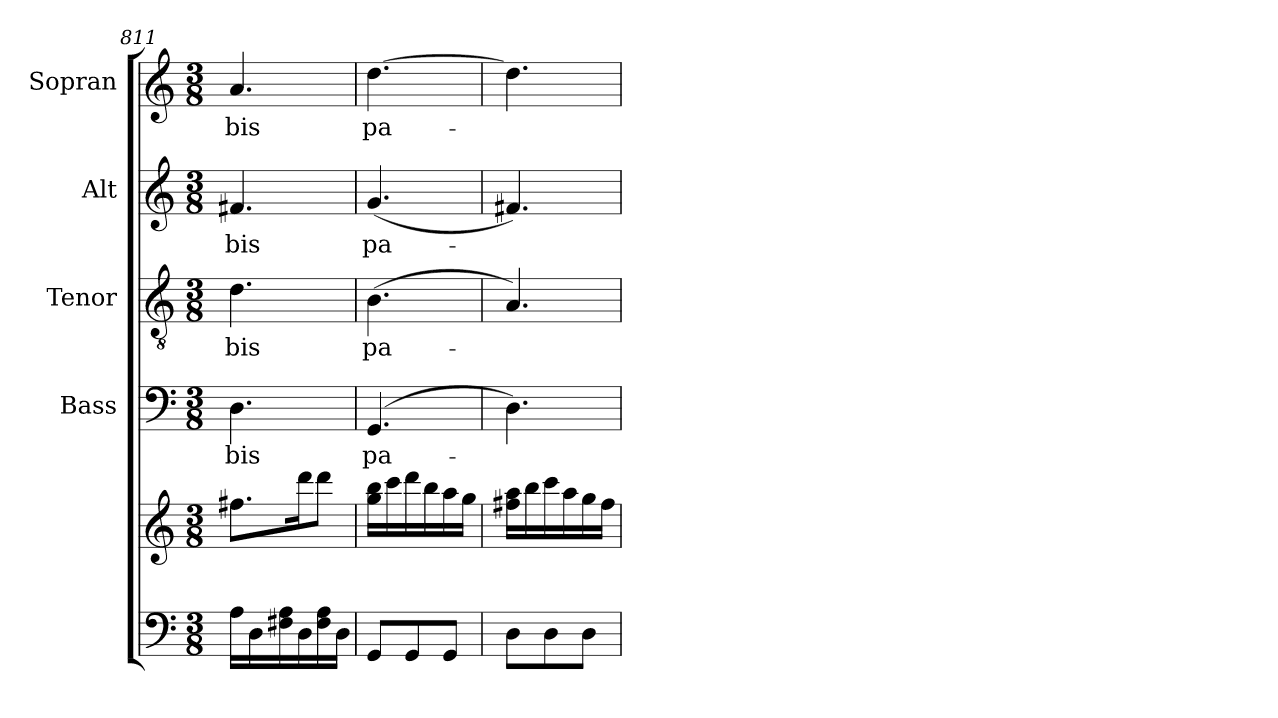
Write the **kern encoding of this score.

**kern	**kern	**kern	**text	**kern	**text	**kern	**text	**kern	**text
*part5	*part5	*part4	*part4	*part3	*part3	*part2	*part2	*part1	*part1
*staff6	*staff5	*staff4	*staff4	*staff3	*staff3	*staff2	*staff2	*staff1	*staff1
*	*	*I"Bass	*	*I"Tenor	*	*I"Alt	*	*I"Sopran	*
*	*	*I'B.	*	*I'T.	*	*I'A.	*	*I'S.	*
*clefF4	*clefG2	*clefF4	*	*clefGv2	*	*clefG2	*	*clefG2	*
*k[]	*k[]	*k[]	*	*k[]	*	*k[]	*	*k[]	*
*C:	*C:	*C:	*	*C:	*	*C:	*	*C:	*
*M3/8	*M3/8	*M3/8	*	*M3/8	*	*M3/8	*	*M3/8	*
=811	=811	=811	=811	=811	=811	=811	=811	=811	=811
!	!	!	!LO:LY:b	!	!LO:LY:b	!	!LO:LY:b	!	!LO:LY:b
16A\LL	8.ff#X\L	4.D\	-bis	4.d\	-bis	4.f#X/	-bis	4.a/	-bis
16D\	.	.	.	.	.	.	.	.	.
16F#X\ 16A\	.	.	.	.	.	.	.	.	.
16D\	16ddd\k	.	.	.	.	.	.	.	.
16F#\ 16A\	8ddd\J	.	.	.	.	.	.	.	.
16D\JJ	.	.	.	.	.	.	.	.	.
=812	=812	=812	=812	=812	=812	=812	=812	=812	=812
!	!	!	!LO:LY:b	!	!LO:LY:b	!	!LO:LY:b	!	!LO:LY:b
8GG/L	16gg\ 16bb\LL	(4.GG/	pa-	(>4.B\	pa-	(<4.g/	pa-	[4.dd\	pa-
.	16ccc\	.	.	.	.	.	.	.	.
8GG/	16ddd\	.	.	.	.	.	.	.	.
.	16bb\	.	.	.	.	.	.	.	.
8GG/J	16aa\	.	.	.	.	.	.	.	.
.	16gg\JJ	.	.	.	.	.	.	.	.
=813	=813	=813	=813	=813	=813	=813	=813	=813	=813
8D\L	16ff#X\ 16aa\LL	4.D\)	.	4.A/)	.	4.f#X/)	.	4.dd\]	.
.	16bb\	.	.	.	.	.	.	.	.
8D\	16ccc\	.	.	.	.	.	.	.	.
.	16aa\	.	.	.	.	.	.	.	.
8D\J	16gg\	.	.	.	.	.	.	.	.
.	16ff#\JJ	.	.	.	.	.	.	.	.
=	=	=	=	=	=	=	=	=	=
*-	*-	*-	*-	*-	*-	*-	*-	*-	*-
